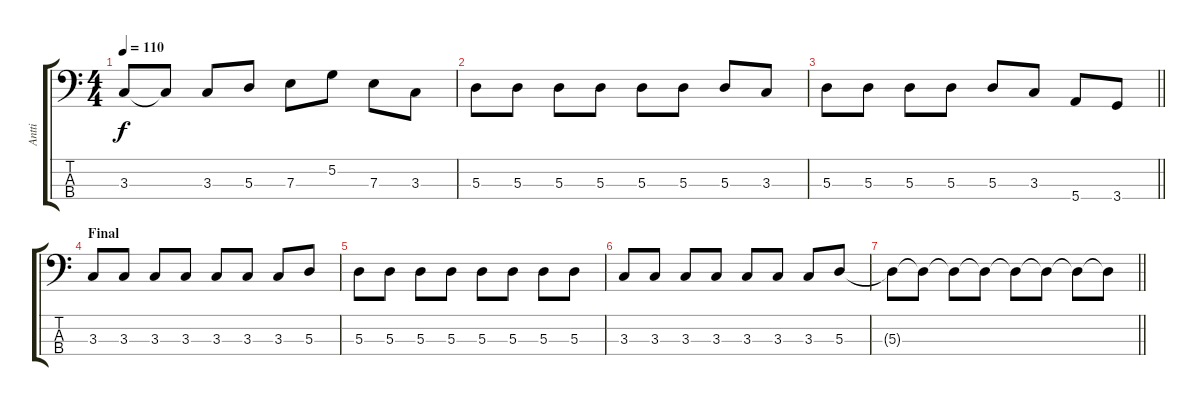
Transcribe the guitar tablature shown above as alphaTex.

\track ("Antti" "Antti") {instrument electricbassfinger}
\staff {score tabs}
\tuning (G2 D2 A1 E1) {hide}
\ts (4 4)
\tempo 110
\clef f4
\ks c
3.3.8{dy f} 3.3{t}.8 3.3.8 5.3.8 7.3.8 5.2.8 7.3.8 3.3.8 |
5.3.8 5.3.8 5.3.8 5.3.8 5.3.8 5.3.8 5.3.8 3.3.8 |
\barLineRight lightlight
5.3.8 5.3.8 5.3.8 5.3.8 5.3.8 3.3.8 5.4.8 3.4.8 |
\section ("" "Final")
3.3.8 3.3.8 3.3.8 3.3.8 3.3.8 3.3.8 3.3.8 5.3.8 |
5.3.8 5.3.8 5.3.8 5.3.8 5.3.8 5.3.8 5.3.8 5.3.8 |
3.3.8 3.3.8 3.3.8 3.3.8 3.3.8 3.3.8 3.3.8 5.3.8 |
\barLineRight lightlight
5.3{t}.8 5.3{t}.8 5.3{t}.8 5.3{t}.8 5.3{t}.8 5.3{t}.8 5.3{t}.8 5.3{t}.8
